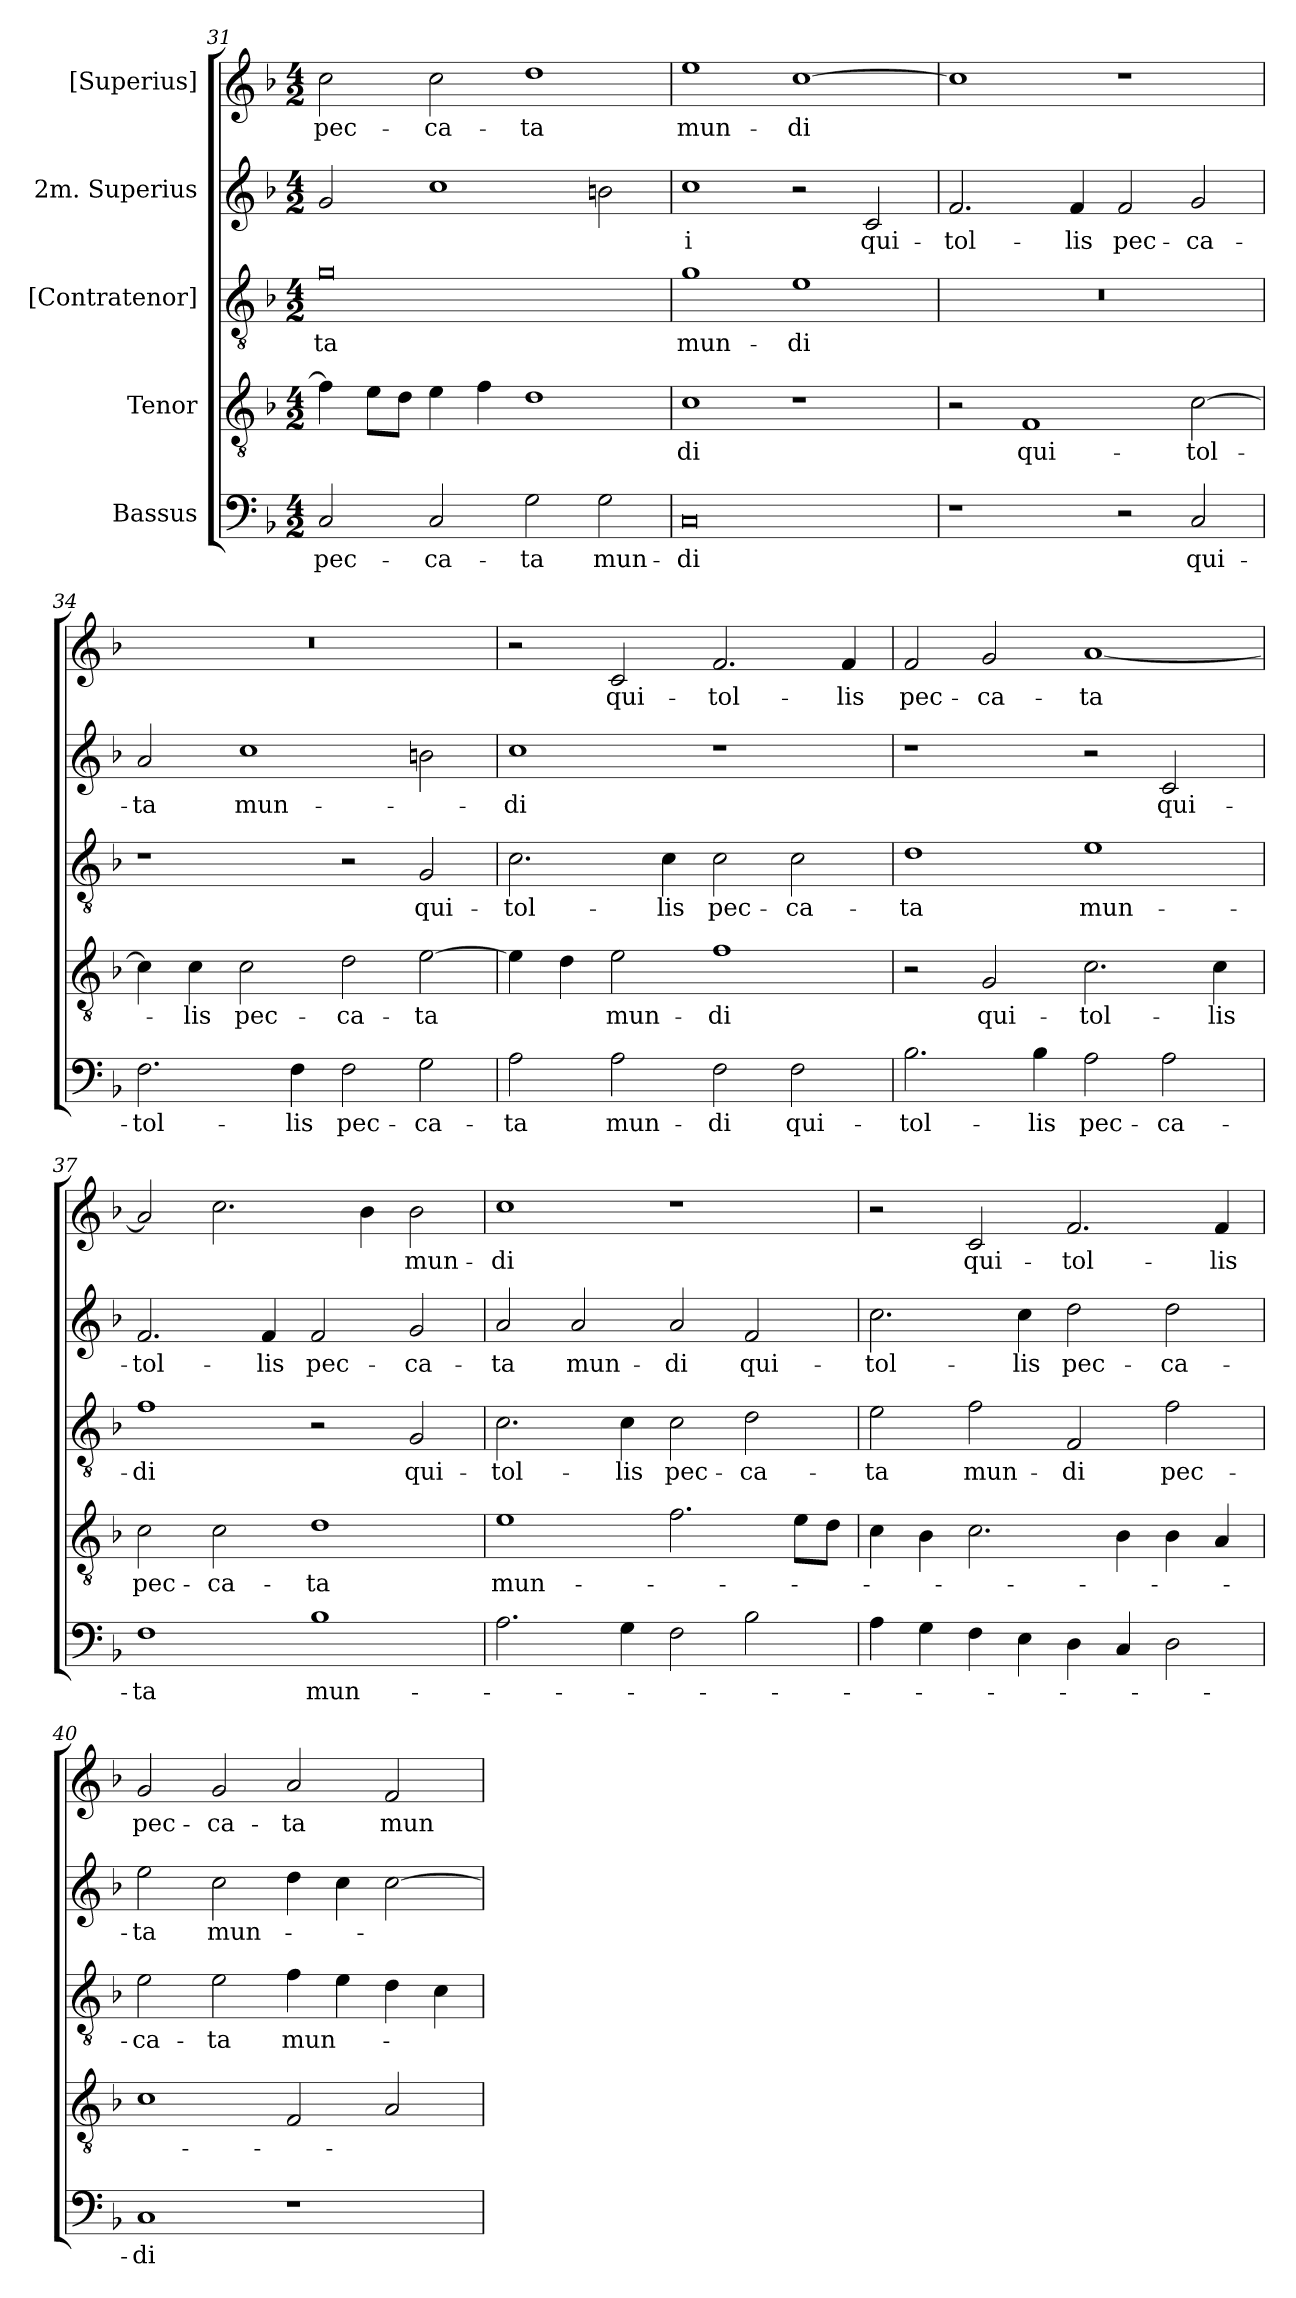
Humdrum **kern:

**kern	**text	**kern	**text	**kern	**text	**kern	**text	**kern	**text
*part5	*part5	*part4	*part4	*part3	*part3	*part2	*part2	*part1	*part1
*staff5	*staff5	*staff4	*staff4	*staff3	*staff3	*staff2	*staff2	*staff1	*staff1
*I"Bassus	*	*I"Tenor	*	*I"[Contratenor]	*	*I"2m. Superius	*	*I"[Superius]	*
*clefF4	*	*clefGv2	*	*clefGv2	*	*clefG2	*	*clefG2	*
*k[b-]	*	*k[b-]	*	*k[b-]	*	*k[b-]	*	*k[b-]	*
*M4/2	*	*M4/2	*	*M4/2	*	*M4/2	*	*M4/2	*
=31	=31	=31	=31	=31	=31	=31	=31	=31	=31
2C/	pec-	4f\]	.	0g\	-ta	2g/	.	2cc\	pec-
.	.	8e\L	.	.	.	.	.	.	.
.	.	8d\J	.	.	.	.	.	.	.
2C/	-ca-	4e\	.	.	.	1cc\	.	2cc\	-ca-
.	.	4f\	.	.	.	.	.	.	.
2G\	-ta	1d\	.	.	.	.	.	1dd\	-ta
2G\	mun-	.	.	.	.	2bn\	.	.	.
=32	=32	=32	=32	=32	=32	=32	=32	=32	=32
0C/	-di	1c\	-di	1g\	mun-	1cc\	-i	1ee\	mun-
.	.	1r	.	1e\	-di	2r	.	[1cc\	-di
.	.	.	.	.	.	2c/	qui-	.	.
=33	=33	=33	=33	=33	=33	=33	=33	=33	=33
1r	.	2r	.	0r	.	2.f/	tol-	1cc\]	.
.	.	1F/	qui-	.	.	.	.	.	.
.	.	.	.	.	.	4f/	-lis	.	.
2r	.	.	.	.	.	2f/	pec-	1r	.
2C/	qui-	[2c\	tol-	.	.	2g/	-ca-	.	.
=34	=34	=34	=34	=34	=34	=34	=34	=34	=34
2.F\	tol-	4c\]	.	1r	.	2a/	-ta	0r	.
.	.	4c\	-lis	.	.	.	.	.	.
.	.	2c\	pec-	.	.	1cc\	mun-	.	.
4F\	-lis	.	.	.	.	.	.	.	.
2F\	pec-	2d\	-ca-	2r	.	.	.	.	.
2G\	-ca-	[2e\	-ta	2G/	qui-	2bn\	.	.	.
=35	=35	=35	=35	=35	=35	=35	=35	=35	=35
2A\	-ta	4e\]	.	2.c\	tol-	1cc\	-di	2r	.
.	.	4d\	.	.	.	.	.	.	.
2A\	mun-	2e\	mun-	.	.	.	.	2c/	qui-
.	.	.	.	4c\	-lis	.	.	.	.
2F\	-di	1f\	-di	2c\	pec-	1r	.	2.f/	tol-
2F\	qui-	.	.	2c\	-ca-	.	.	.	.
.	.	.	.	.	.	.	.	4f/	-lis
=36	=36	=36	=36	=36	=36	=36	=36	=36	=36
2.B-\	tol-	2r	.	1d\	-ta	1r	.	2f/	pec-
.	.	2G/	qui-	.	.	.	.	2g/	-ca-
4B-\	-lis	.	.	.	.	.	.	.	.
2A\	pec-	2.c\	tol-	1e\	mun-	2r	.	[1a/	-ta
2A\	-ca-	.	.	.	.	2c/	qui-	.	.
.	.	4c\	-lis	.	.	.	.	.	.
=37	=37	=37	=37	=37	=37	=37	=37	=37	=37
1F\	-ta	2c\	pec-	1f\	-di	2.f/	tol-	2a/]	.
.	.	2c\	-ca-	.	.	.	.	2.cc\	.
.	.	.	.	.	.	4f/	-lis	.	.
1B-\	mun-	1d\	-ta	2r	.	2f/	pec-	.	.
.	.	.	.	.	.	.	.	4b-\	.
.	.	.	.	2G/	qui-	2g/	-ca-	2b-\	mun-
=38	=38	=38	=38	=38	=38	=38	=38	=38	=38
2.A\	.	1e\	mun-	2.c\	tol-	2a/	-ta	1cc\	-di
.	.	.	.	.	.	2a/	mun-	.	.
4G\	.	.	.	4c\	-lis	.	.	.	.
2F\	.	2.f\	.	2c\	pec-	2a/	-di	1r	.
2B-\	.	.	.	2d\	-ca-	2f/	qui-	.	.
.	.	8e\L	.	.	.	.	.	.	.
.	.	8d\J	.	.	.	.	.	.	.
=39	=39	=39	=39	=39	=39	=39	=39	=39	=39
4A\	.	4c\	.	2e\	-ta	2.cc\	tol-	2r	.
4G\	.	4B-\	.	.	.	.	.	.	.
4F\	.	2.c\	.	2f\	mun-	.	.	2c/	qui-
4E\	.	.	.	.	.	4cc\	-lis	.	.
4D\	.	.	.	2F/	-di	2dd\	pec-	2.f/	tol-
4C/	.	4B-\	.	.	.	.	.	.	.
2D\	.	4B-\	.	2f\	pec-	2dd\	-ca-	.	.
.	.	4A/	.	.	.	.	.	4f/	-lis
=40	=40	=40	=40	=40	=40	=40	=40	=40	=40
1C/	-di	1c\	.	2e\	-ca-	2ee\	-ta	2g/	pec-
.	.	.	.	2e\	-ta	2cc\	mun-	2g/	-ca-
1r	.	2F/	.	4f\	mun-	4dd\	.	2a/	-ta
.	.	.	.	4e\	.	4cc\	.	.	.
.	.	2A/	.	4d\	.	[2cc\	.	2f/	mun-
.	.	.	.	4c\	.	.	.	.	.
=	=	=	=	=	=	=	=	=	=
*-	*-	*-	*-	*-	*-	*-	*-	*-	*-
